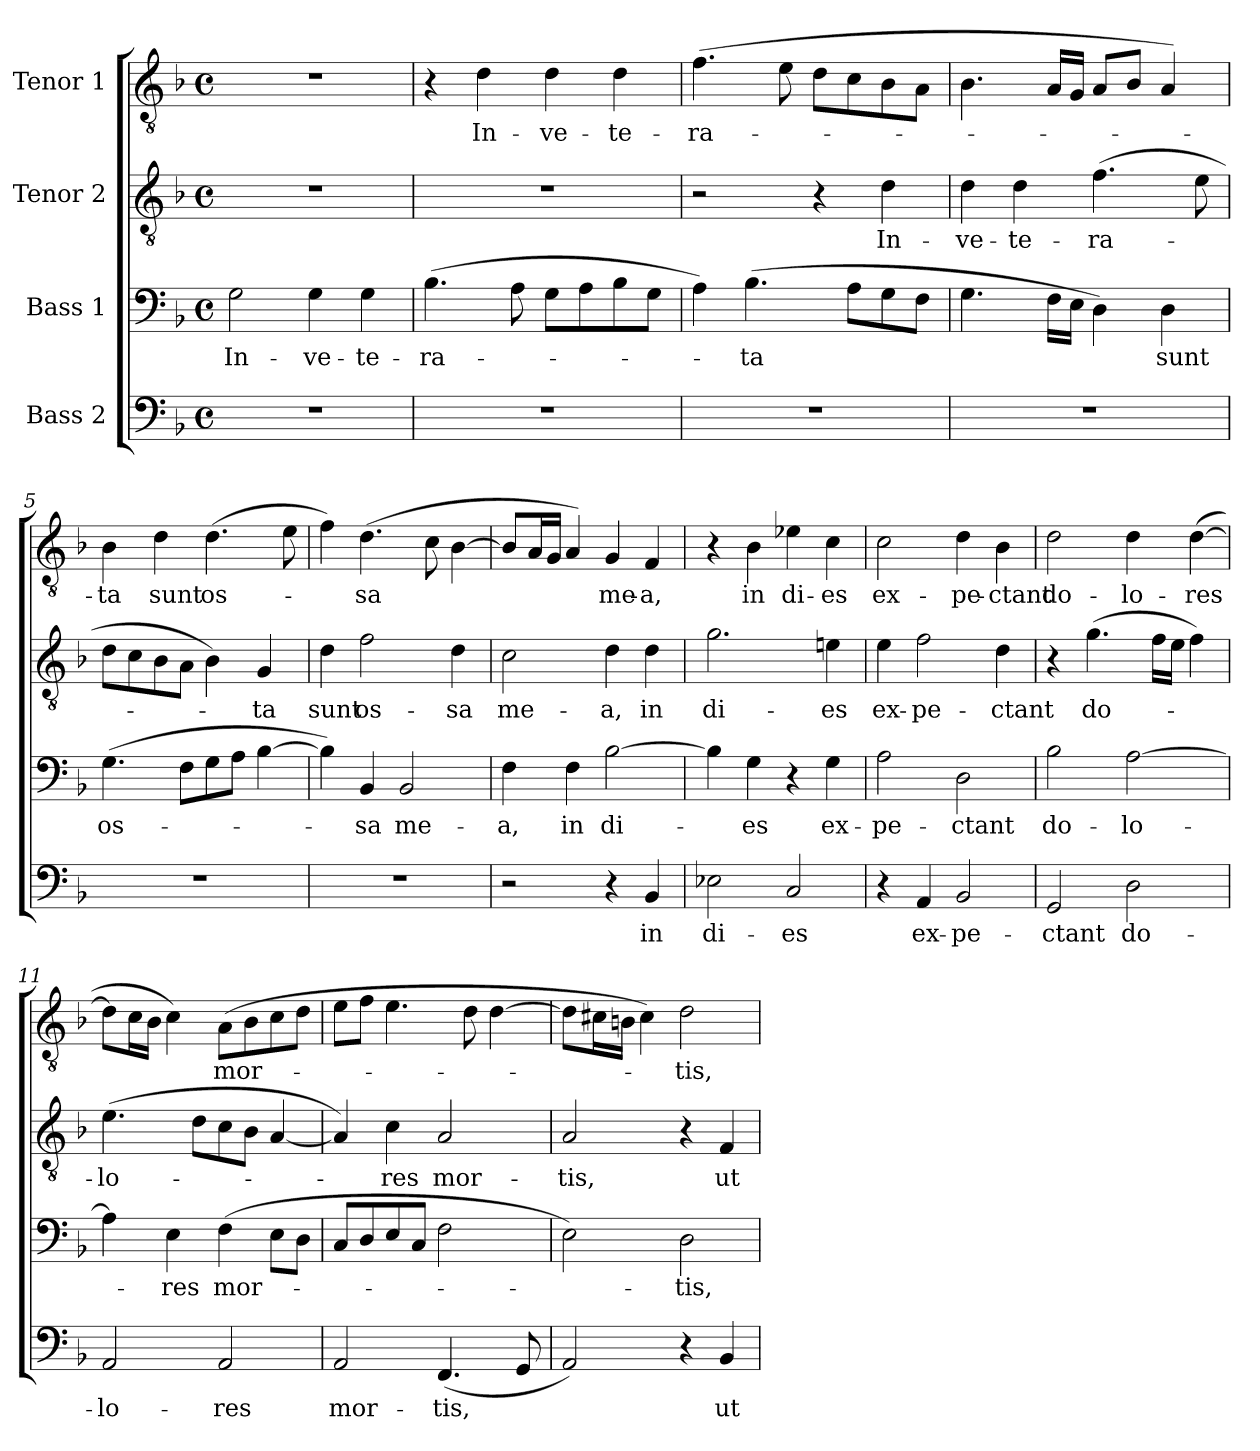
**kern	**text	**kern	**text	**kern	**text	**kern	**text
*part4	*part4	*part3	*part3	*part2	*part2	*part1	*part1
*staff4	*staff4	*staff3	*staff3	*staff2	*staff2	*staff1	*staff1
*I"Bass 2	*	*I"Bass 1	*	*I"Tenor 2	*	*I"Tenor 1	*
*clefF4	*	*clefF4	*	*clefGv2	*	*clefGv2	*
*k[b-]	*	*k[b-]	*	*k[b-]	*	*k[b-]	*
*F:	*	*F:	*	*F:	*	*F:	*
*M4/4	*	*M4/4	*	*M4/4	*	*M4/4	*
*met(c)	*	*met(c)	*	*met(c)	*	*met(c)	*
=1	=1	=1	=1	=1	=1	=1	=1
1r	.	2G\	In-	1r	.	1r	.
.	.	4G\	-ve-	.	.	.	.
.	.	4G\	-te-	.	.	.	.
=2	=2	=2	=2	=2	=2	=2	=2
1r	.	(4.B-\	-ra-	1r	.	4r	.
.	.	.	.	.	.	4d\	In-
.	.	8A\	.	.	.	.	.
.	.	8G\L	.	.	.	4d\	-ve-
.	.	8A\	.	.	.	.	.
.	.	8B-\	.	.	.	4d\	-te-
.	.	8G\J	.	.	.	.	.
=3	=3	=3	=3	=3	=3	=3	=3
1r	.	4A\)	.	2r	.	(4.f\	-ra-
.	.	(4.B-\	-ta	.	.	.	.
.	.	.	.	.	.	8e\	.
.	.	.	.	4r	.	8d\L	.
.	.	8A\L	.	.	.	8c\	.
.	.	8G\	.	4d\	In-	8B-\	.
.	.	8F\J	.	.	.	8A\J	.
=4	=4	=4	=4	=4	=4	=4	=4
1r	.	4.G\	.	4d\	-ve-	4.B-\	.
.	.	.	.	4d\	-te-	.	.
.	.	16F\LL	.	.	.	16A/LL	.
.	.	16E\JJ	.	.	.	16G/JJ	.
.	.	4D\)	.	(4.f\	-ra-	8A/L	.
.	.	.	.	.	.	8B-/J	.
.	.	4D\	sunt	.	.	4A/)	.
.	.	.	.	8e\	.	.	.
=5	=5	=5	=5	=5	=5	=5	=5
1r	.	(4.G\	os-	8d\L	.	4B-\	-ta
.	.	.	.	8c\	.	.	.
.	.	.	.	8B-\	.	4d\	sunt
.	.	8F\L	.	8A\J	.	.	.
.	.	8G\	.	4B-\)	.	(4.d\	os-
.	.	8A\J	.	.	.	.	.
.	.	[4B-\	.	4G/	-ta	.	.
.	.	.	.	.	.	8e\	.
=6	=6	=6	=6	=6	=6	=6	=6
1r	.	4B-\])	.	4d\	sunt	4f\)	.
.	.	4BB-/	-sa	2f\	os-	(4.d\	-sa
.	.	2BB-/	me-	.	.	.	.
.	.	.	.	.	.	8c\	.
.	.	.	.	4d\	-sa	[4B-\	.
!!LO:LB:g=z
=7	=7	=7	=7	=7	=7	=7	=7
2r	.	4F\	-a,	2c\	me-	8B-/L]	.
.	.	.	.	.	.	16A/L	.
.	.	.	.	.	.	16G/JJ	.
.	.	4F\	in	.	.	4A/)	.
4r	.	[2B-\	di-	4d\	-a,	4G/	me-
4BB-/	in	.	.	4d\	in	4F/	-a,
=8	=8	=8	=8	=8	=8	=8	=8
2E-X\	di-	4B-\]	.	2.g\	di-	4r	.
.	.	4G\	-es	.	.	4B-\	in
2C/	-es	4r	.	.	.	4e-X\	di-
.	.	4G\	ex-	4en\	-es	4c\	-es
=9	=9	=9	=9	=9	=9	=9	=9
4r	.	2A\	-pe-	4e\	ex-	2c\	ex-
4AA/	ex-	.	.	2f\	-pe-	.	.
2BB-/	-pe-	2D\	-ctant	.	.	4d\	-pe-
.	.	.	.	4d\	-ctant	4B-\	-ctant
=10	=10	=10	=10	=10	=10	=10	=10
2GG/	-ctant	2B-\	do-	4r	.	2d\	do-
.	.	.	.	(4.g\	do-	.	.
2D\	do-	[2A\	-lo-	.	.	4d\	-lo-
.	.	.	.	16f\LL	.	.	.
.	.	.	.	16e\JJ	.	.	.
.	.	.	.	4f\)	.	([4d\	-res
=11	=11	=11	=11	=11	=11	=11	=11
2AA/	-lo-	4A\]	.	(4.e\	-lo-	8d\L]	.
.	.	.	.	.	.	16c\L	.
.	.	.	.	.	.	16B-\JJ	.
.	.	4E\	-res	.	.	4c\)	.
.	.	.	.	8d\L	.	.	.
2AA/	-res	(4F\	mor-	8c\	.	(8A\L	mor-
.	.	.	.	8B-\J	.	8B-\	.
.	.	8E\L	.	[4A/	.	8c\	.
.	.	8D\J	.	.	.	8d\J	.
=12	=12	=12	=12	=12	=12	=12	=12
2AA/	mor-	8C/L	.	4A/])	.	8e\L	.
.	.	8D/	.	.	.	8f\J	.
.	.	8E/	.	4c\	-res	4.e\	.
.	.	8C/J	.	.	.	.	.
(4.FF/	-tis,	2F\	.	2A/	mor-	.	.
.	.	.	.	.	.	8d\	.
.	.	.	.	.	.	[4d\	.
8GG/	.	.	.	.	.	.	.
!!LO:LB:g=z
=13	=13	=13	=13	=13	=13	=13	=13
2AA/)	.	2E\)	-­-	2A/	-tis,	8d\L]	-­-
.	.	.	.	.	.	16c#X\L	.
.	.	.	.	.	.	16Bn\JJ	.
.	.	.	.	.	.	4c#\)	.
4r	.	2D\	-tis,	4r	.	2d\	-tis,
4BB-/	ut	.	.	4F/	ut	.	.
=	=	=	=	=	=	=	=
*-	*-	*-	*-	*-	*-	*-	*-
